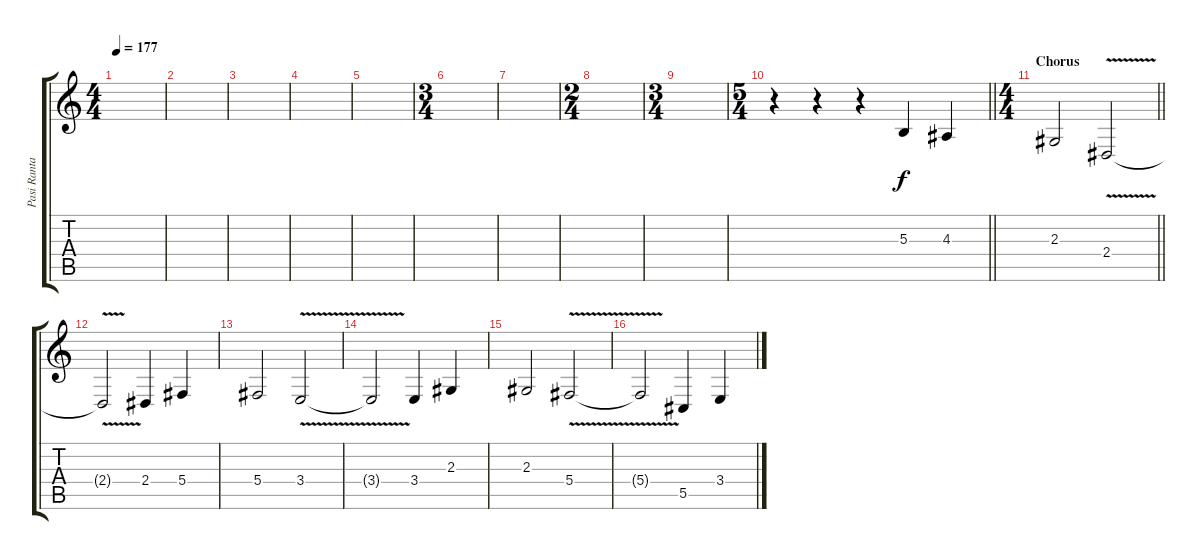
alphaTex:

\track ("Pasi Rantanen" "Pasi Ranta") {instrument lead6voice}
\staff {score tabs}
\tuning (Eb4 Bb3 Gb3 Db3 Ab2 Eb2) {hide}
\ts (4 4)
\tempo 177
\clef g2
\ks c
|
|
|
|
|
\ts (3 4)
|
|
\ts (2 4)
|
\ts (3 4)
|
\ts (5 4)
\barLineRight lightlight
r.4 r.4 r.4 5.3.4 4.3.4 |
\ts (4 4)
\section ("" "Chorus")
\barLineRight lightlight
2.3.2 2.4{v}.2 |
\section ("" "")
2.4{t}.2 2.4.4 5.4.4 |
5.4.2 3.4{v}.2 |
3.4{t}.2 3.4.4 2.3.4 |
2.3.2 5.4{v}.2 |
5.4{t}.2 5.5.4 3.4.4
